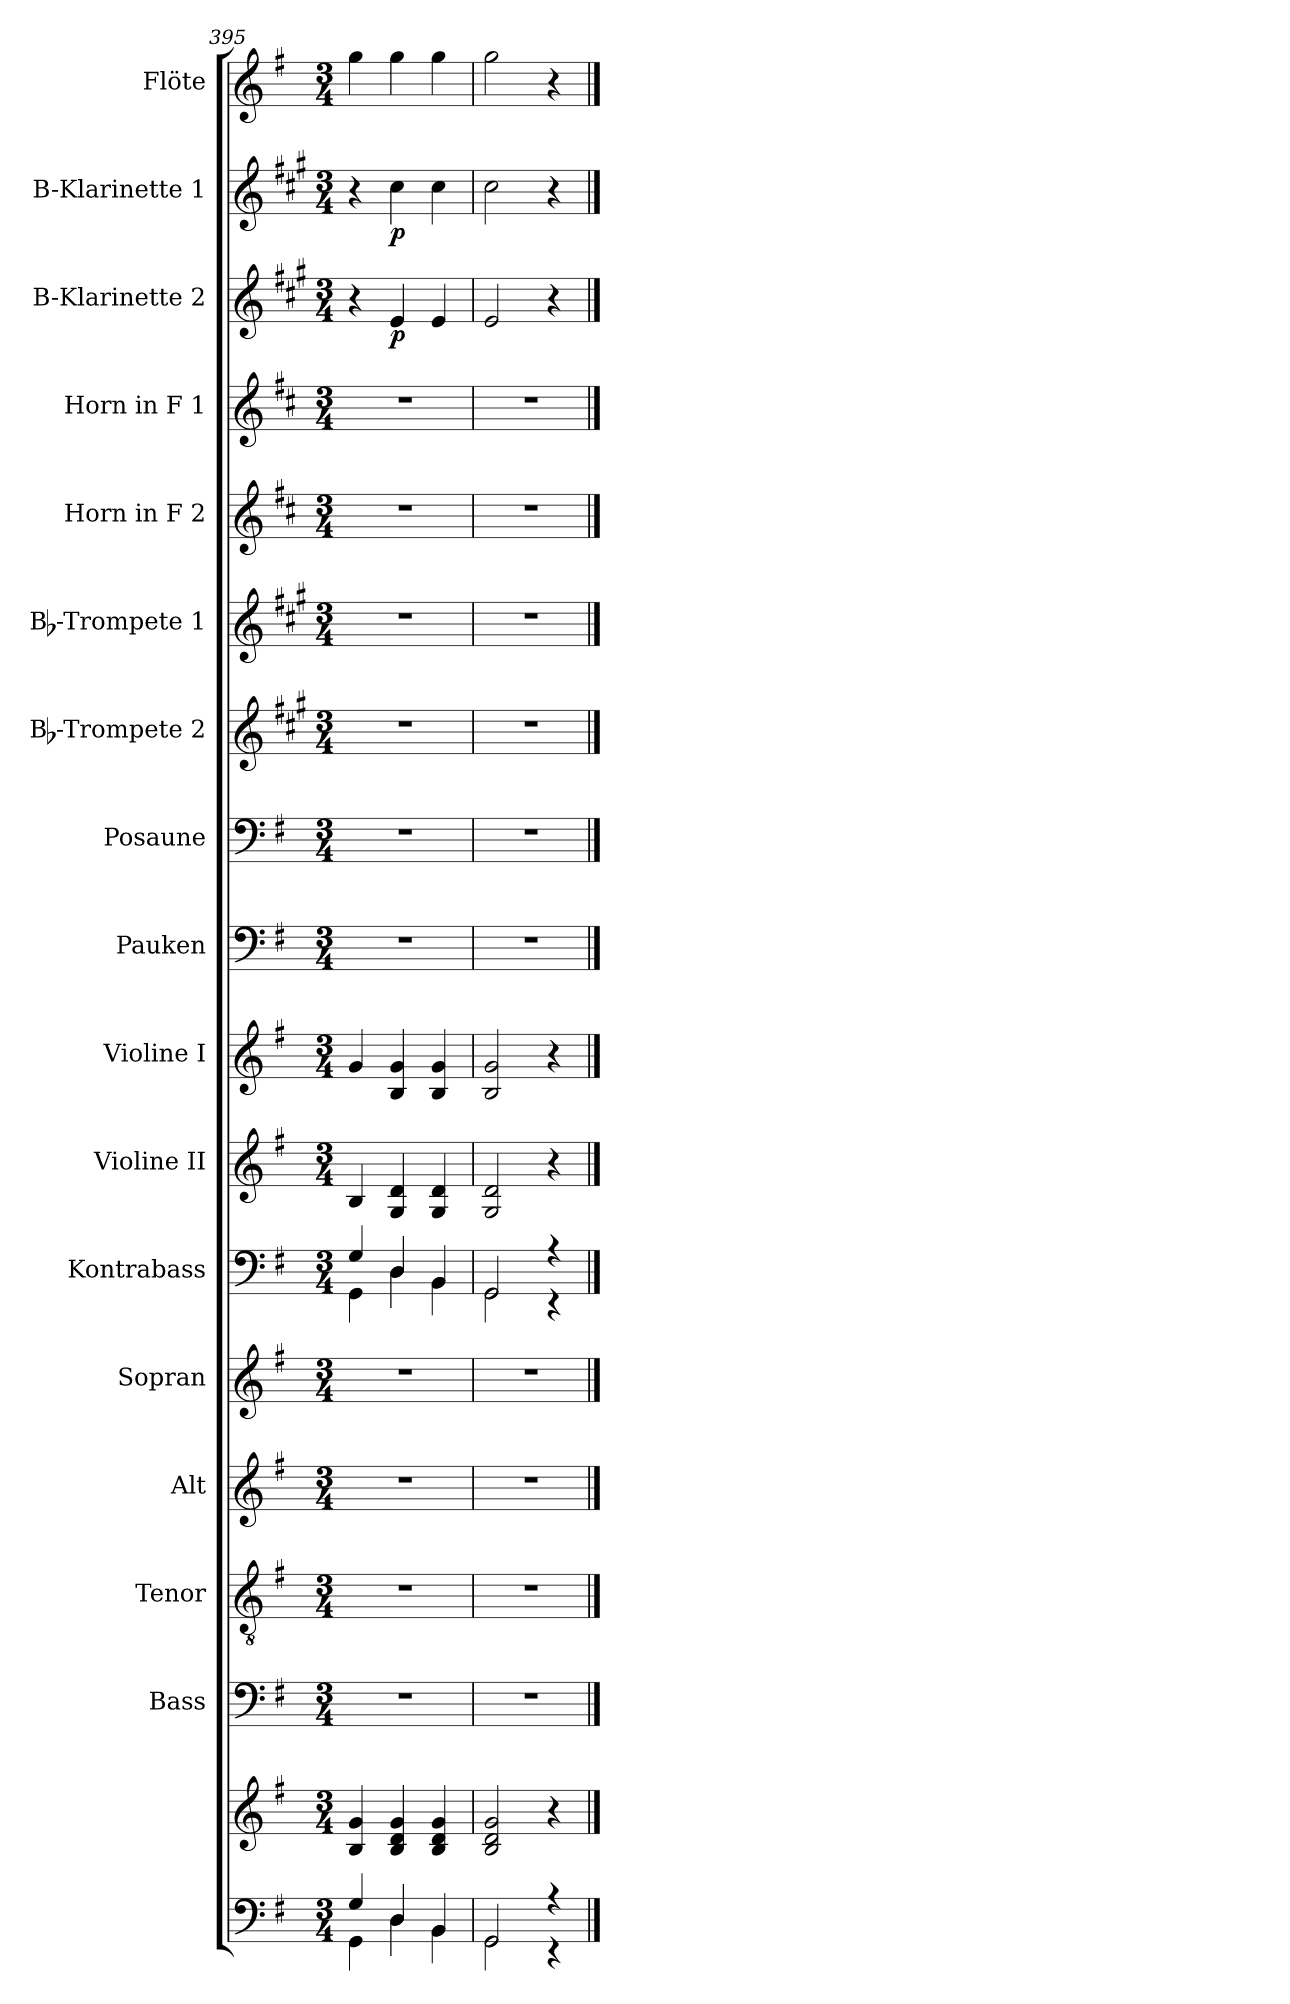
**kern	**kern	**kern	**kern	**kern	**kern	**kern	**kern	**kern	**kern	**kern	**kern	**kern	**kern	**kern	**kern	**dynam	**kern	**dynam	**kern
*part17	*part17	*part16	*part15	*part14	*part13	*part12	*part11	*part10	*part9	*part8	*part7	*part6	*part5	*part4	*part3	*part3	*part2	*part2	*part1
*staff18	*staff17	*staff16	*staff15	*staff14	*staff13	*staff12	*staff11	*staff10	*staff9	*staff8	*staff7	*staff6	*staff5	*staff4	*staff3	*staff3	*staff2	*staff2	*staff1
*	*	*I"Bass	*I"Tenor	*I"Alt	*I"Sopran	*I"Kontrabass	*I"Violine II	*I"Violine I	*I"Pauken	*I"Posaune	*I"Bb-Trompete 2	*I"Bb-Trompete 1	*I"Horn in F 2	*I"Horn in F 1	*I"B-Klarinette 2	*	*I"B-Klarinette 1	*	*I"Flöte
*	*	*I'B.	*I'T.	*I'A.	*I'S.	*I'Kb.	*I'Vl. II	*I'Vl. I	*I'Pk.	*I'Pos.	*I'Bb Trp. 2	*I'Bb Trp. 1	*I'Hrn. 2	*I'Hrn. 1	*I'B Kl. 2	*	*I'B Kl. 1	*	*I'Fl.
*clefF4	*clefG2	*clefF4	*clefGv2	*clefG2	*clefG2	*clefF4	*clefG2	*clefG2	*clefF4	*clefF4	*clefG2	*clefG2	*clefG2	*clefG2	*clefG2	*	*clefG2	*	*clefG2
*	*	*	*	*	*	*ITrd7c12	*	*	*	*	*ITrd1c2	*ITrd1c2	*ITrd4c7	*ITrd4c7	*ITrd1c2	*	*ITrd1c2	*	*
*k[f#]	*k[f#]	*k[f#]	*k[f#]	*k[f#]	*k[f#]	*k[f#]	*k[f#]	*k[f#]	*k[f#]	*k[f#]	*k[f#]	*k[f#]	*k[f#]	*k[f#]	*k[f#]	*	*k[f#]	*	*k[f#]
*G:	*G:	*G:	*G:	*G:	*G:	*G:	*G:	*G:	*G:	*G:	*G:	*G:	*G:	*G:	*G:	*	*G:	*	*G:
*M3/4	*M3/4	*M3/4	*M3/4	*M3/4	*M3/4	*M3/4	*M3/4	*M3/4	*M3/4	*M3/4	*M3/4	*M3/4	*M3/4	*M3/4	*M3/4	*	*M3/4	*	*M3/4
=395	=395	=395	=395	=395	=395	=395	=395	=395	=395	=395	=395	=395	=395	=395	=395	=395	=395	=395	=395
*^	*	*	*	*	*	*^	*	*	*	*	*	*	*	*	*	*	*	*	*
4G/	4GG\	4B/ 4g/	2.r	2.r	2.r	2.r	4GG/	4GGG\	4B/	4g/	2.r	2.r	2.r	2.r	2.r	2.r	4r	.	4r	.	4gg\
!	!	!	!	!	!	!	!	!	!	!	!	!	!	!	!	!	!	!LO:DY:b	!	!LO:DY:b	!
4D/	4D\	4B/ 4d/ 4g/	.	.	.	.	4DD/	4DD\	4G/ 4d/	4B/ 4g/	.	.	.	.	.	.	4d/	p	4b\	p	4gg\
4BB/	4BB\	4B/ 4d/ 4g/	.	.	.	.	4BBB/	4BBB\	4G/ 4d/	4B/ 4g/	.	.	.	.	.	.	4d/	.	4b\	.	4gg\
=396	=396	=396	=396	=396	=396	=396	=396	=396	=396	=396	=396	=396	=396	=396	=396	=396	=396	=396	=396	=396	=396
2GG/	2GG\	2B/ 2d/ 2g/	2.r	2.r	2.r	2.r	2GGG/	2GGG\	2G/ 2d/	2B/ 2g/	2.r	2.r	2.r	2.r	2.r	2.r	2d/	.	2b\	.	2gg\
4r	4r	4r	.	.	.	.	4r	4r	4r	4r	.	.	.	.	.	.	4r	.	4r	.	4r
*v	*v	*	*	*	*	*	*v	*v	*	*	*	*	*	*	*	*	*	*	*	*	*
==	==	==	==	==	==	==	==	==	==	==	==	==	==	==	==	==	==	==	==
*-	*-	*-	*-	*-	*-	*-	*-	*-	*-	*-	*-	*-	*-	*-	*-	*-	*-	*-	*-
